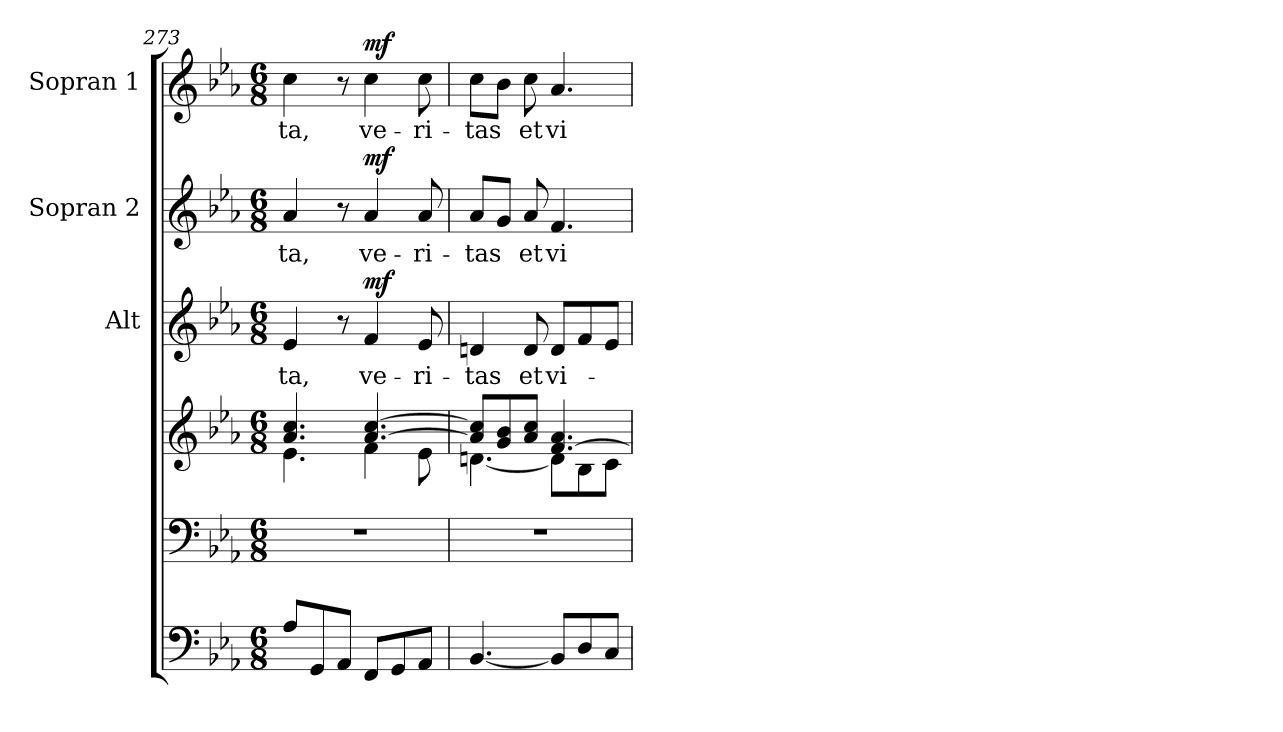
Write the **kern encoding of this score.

**kern	**kern	**kern	**kern	**text	**dynam	**kern	**text	**dynam	**kern	**text	**dynam
*part5	*part4	*part4	*part3	*part3	*part3	*part2	*part2	*part2	*part1	*part1	*part1
*staff6	*staff5	*staff4	*staff3	*staff3	*staff3	*staff2	*staff2	*staff2	*staff1	*staff1	*staff1
*	*	*	*I"Alt	*	*	*I"Sopran 2	*	*	*I"Sopran 1	*	*
*	*	*	*I'A.	*	*	*I'S. 2	*	*	*I'S. 1	*	*
*clefF4	*clefF4	*clefG2	*clefG2	*	*	*clefG2	*	*	*clefG2	*	*
*k[b-e-a-]	*k[b-e-a-]	*k[b-e-a-]	*k[b-e-a-]	*	*	*k[b-e-a-]	*	*	*k[b-e-a-]	*	*
*E-:	*E-:	*E-:	*E-:	*	*	*E-:	*	*	*E-:	*	*
*M6/8	*M6/8	*M6/8	*M6/8	*	*	*M6/8	*	*	*M6/8	*	*
=273	=273	=273	=273	=273	=273	=273	=273	=273	=273	=273	=273
*	*	*^	*	*	*	*	*	*	*	*	*
!	!	!	!	!	!LO:LY:b	!	!	!LO:LY:b	!	!	!LO:LY:b	!
8A-/L	2.r	4.a-/ 4.cc/	4.e-\	4e-/	-ta,	.	4a-/	-ta,	.	4cc\	-ta,	.
8GG/	.	.	.	.	.	.	.	.	.	.	.	.
8AA-/J	.	.	.	8r	.	.	8r	.	.	8r	.	.
!	!	!	!	!	!LO:LY:b	!LO:DY:a	!	!LO:LY:b	!LO:DY:a	!	!LO:LY:b	!LO:DY:a
8FF/L	.	[>4.a-/ [>4.cc/	4f\	4f/	ve-	mf	4a-/	ve-	mf	4cc\	ve-	mf
8GG/	.	.	.	.	.	.	.	.	.	.	.	.
!	!	!	!	!	!LO:LY:b	!	!	!LO:LY:b	!	!	!LO:LY:b	!
8AA-/J	.	.	8e-\	8e-/	-ri-	.	8a-/	-ri-	.	8cc\	-ri-	.
!!LO:PB:g=z
=274	=274	=274	=274	=274	=274	=274	=274	=274	=274	=274	=274	=274
!	!	!	!	!	!LO:LY:b	!	!	!LO:LY:b	!	!	!LO:LY:b	!
[4.BB-/	2.r	8a-/] 8cc/]L	[<4.dn\	4dn/	-tas	.	8a-/L	-tas	.	8cc\L	-tas	.
.	.	8g/ 8b-/	.	.	.	.	8g/J	.	.	8b-\J	.	.
!	!	!	!	!	!LO:LY:b	!	!	!LO:LY:b	!	!	!LO:LY:b	!
.	.	8a-/ 8cc/J	.	8d/	et	.	8a-/	et	.	8cc\	et	.
!	!	!	!	!	!LO:LY:b	!	!	!LO:LY:b	!	!	!LO:LY:b	!
8BB-/L]	.	[>4.f/ 4.a-/	8d\L]	8d/L	vi-	.	4.f/	vi-	.	4.a-/	vi-	.
8D/	.	.	8B-\	8f/	.	.	.	.	.	.	.	.
8C/J	.	.	8c\J	8e-/J	.	.	.	.	.	.	.	.
*	*	*v	*v	*	*	*	*	*	*	*	*	*
=	=	=	=	=	=	=	=	=	=	=	=
*-	*-	*-	*-	*-	*-	*-	*-	*-	*-	*-	*-
